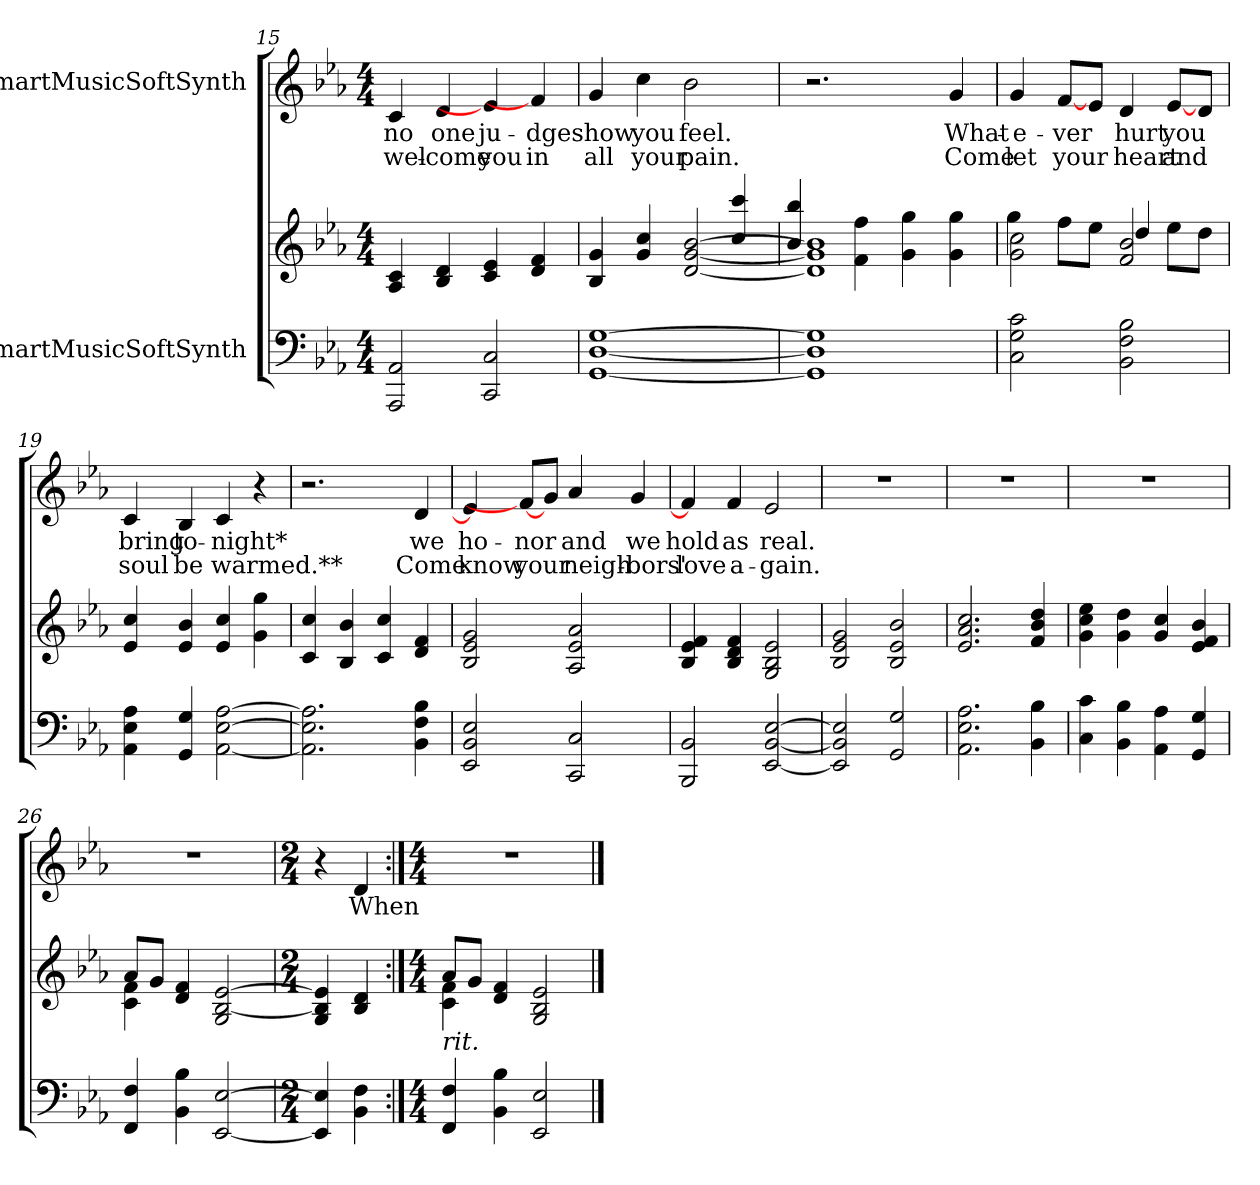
**kern	**kern	**kern	**text	**text
*part2	*part2	*part1	*part1	*part1
*staff3	*staff2	*staff1	*staff1	*staff1
*I"SmartMusicSoftSynth	*	*I"SmartMusicSoftSynth	*	*
*clefF4	*clefG2	*clefG2	*	*
*k[b-e-a-]	*k[b-e-a-]	*k[b-e-a-]	*	*
*M4/4	*M4/4	*M4/4	*	*
=15	=15	=15	=15	=15
!	!	!	!LO:LY:b	!LO:LY:b
2AAA-/ 2AA-/	4A-/ 4c/	4c/	no	wel-
!	!	!	!LO:LY:b	!LO:LY:b
.	4B-/ 4d/	4d/	one	-come
!	!	!	!LO:LY:b	!LO:LY:b
2CC/ 2C/	4c/ 4e-/	4e-/]	ju-	you
!	!	!	!LO:LY:b	!LO:LY:b
.	4d/ 4f/	4f/]	-dges	in
=16	=16	=16	=16	=16
*	*^	*	*	*
!	!	!	!	!LO:LY:b	!LO:LY:b
[1GG [1D [1G	4B-/ 4g/	2.ryy	4g/	how	all
!	!	!	!	!LO:LY:b	!LO:LY:b
.	4g/ 4cc/	.	4cc\	you	your
!	!	!	!	!LO:LY:b	!LO:LY:b
.	[2d/ [2g/ [2b-/	.	2b-\	feel.	pain.
.	.	4cc/ 4ccc/	.	.	.
!!LO:LB:g=z
=17	=17	=17	=17	=17	=17
1GG] 1D] 1G]	1d] 1g] 1b-]	4b-/ 4bb-/	2.r	.	.
.	.	4f\ 4ff\	.	.	.
.	.	4g\ 4gg\	.	.	.
!	!	!	!	!LO:LY:b	!LO:LY:b
.	.	4g\ 4gg\	4g/	What-	Come
!!LO:LB:g=z
=18	=18	=18	=18	=18	=18
!	!	!	!	!LO:LY:b	!LO:LY:b
2C\ 2G\ 2c\	2g\ 2cc\	4gg\	4g/	-e-	let
!	!	!	!	!LO:LY:b	!LO:LY:b
.	.	8ff\L	[8f/L	-ver	your
.	.	8ee-\J	8e-/J	.	.
!	!	!	!	!LO:LY:b	!LO:LY:b
2BB-\ 2F\ 2B-\	2f/ 2b-/	4dd/	4d/	hurt	heart
!	!	!	!	!LO:LY:b	!LO:LY:b
.	.	8ee-\L	[8e-/L	you	and
.	.	8dd\J	8d/J	.	.
=19	=19	=19	=19	=19	=19
!	!	!	!	!LO:LY:b	!LO:LY:b
*	*v	*v	*	*	*
4AA-\ 4E-\ 4A-\	4e-/ 4cc/	4c/	bring	soul
!	!	!	!LO:LY:b	!LO:LY:b
4GG/ 4G/	4e-/ 4b-/	4B-/	to-	be
!	!	!	!LO:LY:b	!LO:LY:b
[2AA-\ [2E-\ [2A-\	4e-/ 4cc/	4c/	-night*	warmed.**
.	4g\ 4gg\	4r	.	.
=20	=20	=20	=20	=20
2.AA-\] 2.E-\] 2.A-\]	4c/ 4cc/	2.r	.	.
.	4B-/ 4b-/	.	.	.
.	4c/ 4cc/	.	.	.
!	!	!	!LO:LY:b	!LO:LY:b
4BB-\ 4F\ 4B-\	4d/ 4f/	4d/	we	Come
!!LO:LB:g=z
=21	=21	=21	=21	=21
!	!	!	!LO:LY:b	!LO:LY:b
2EE-/ 2BB-/ 2E-/	2B-/ 2e-/ 2g/	4e-/]	ho-	know
!	!	!	!LO:LY:b	!LO:LY:b
.	.	8f/L_	-nor	your
.	.	8g/J	.	.
!	!	!	!LO:LY:b	!LO:LY:b
2CC/ 2C/	2A-/ 2e-/ 2a-/	4a-/	and	neigh-
!	!	!	!LO:LY:b	!LO:LY:b
.	.	4g/	we	-bors'
=22	=22	=22	=22	=22
!	!	!	!LO:LY:b	!LO:LY:b
2BBB-/ 2BB-/	4B-/ 4e-/ 4f/	4f/]	hold	love
!	!	!	!LO:LY:b	!LO:LY:b
.	4B-/ 4d/ 4f/	4f/	as	a-
!	!	!	!LO:LY:b	!LO:LY:b
[2EE-/ [2BB-/ [2E-/	2G/ 2B-/ 2e-/	2e-/	real.	-gain.
!!LO:LB:g=z
=23	=23	=23	=23	=23
2EE-/] 2BB-/] 2E-/]	2B-/ 2e-/ 2g/	1r	.	.
2GG/ 2G/	2B-/ 2e-/ 2b-/	.	.	.
=24	=24	=24	=24	=24
2.AA-\ 2.E-\ 2.A-\	2.e-/ 2.a-/ 2.cc/	1r	.	.
4BB-\ 4B-\	4f/ 4b-/ 4dd/	.	.	.
=25	=25	=25	=25	=25
4C\ 4c\	4g\ 4cc\ 4ee-\	1r	.	.
4BB-\ 4B-\	4g\ 4dd\	.	.	.
4AA-\ 4A-\	4g/ 4cc/	.	.	.
4GG/ 4G/	4e-/ 4f/ 4b-/	.	.	.
=26	=26	=26	=26	=26
*	*^	*	*	*
4FF/ 4F/	4c\ 4f\	8a-/L	1r	.	.
.	.	8g/J	.	.	.
4BB-\ 4B-\	4d/ 4f/	2.ryy	.	.	.
[2EE-/ [2E-/	2G/ [2B-/ [2e-/	.	.	.	.
*	*v	*v	*	*	*
=27	=27	=27	=27	=27
*M2/4	*M2/4	*M2/4	*	*
4EE-/] 4E-/]	4G/ 4B-/] 4e-/]	4r	.	.
!	!	!	!LO:LY:b	!
4BB-\ 4F\	4B-/ 4d/	4d/	When	.
!!LO:LB:g=z
=28:|!	=28:|!	=28:|!	=28:|!	=28:|!
*M4/4	*M4/4	*M4/4	*	*
*	*^	*	*	*
!	!LO:TX:b:i:t=rit.	!	!	!	!
4FF/ 4F/	4c\ 4f\	8a-/L	1r	.	.
.	.	8g/J	.	.	.
4BB-\ 4B-\	4d/ 4f/	2.ryy	.	.	.
2EE-/ 2E-/	2G/ 2B-/ 2e-/	.	.	.	.
*	*v	*v	*	*	*
==	==	==	==	==
*-	*-	*-	*-	*-
